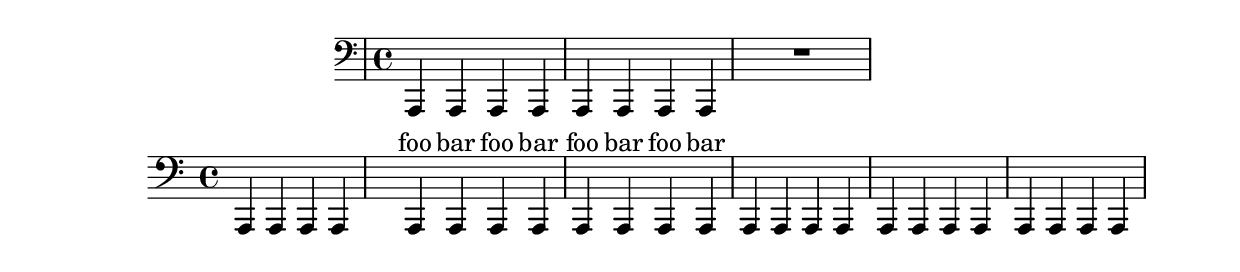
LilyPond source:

\version "2.19.15"
someMusic = \relative c, {
  \clef bass
  a4 a a a
  <<
    \new Staff \with {alignAboveContext="realBass" }
      \new Voice = "tempBassVoice" {
        \clef bass
        a4 a a a |
        a a a a 
        R1
    }
    \new Lyrics \with { alignAboveContext="realBass" } \lyricsto "tempBassVoice" {
      \lyricmode {
        foo bar foo bar foo bar foo
%%%%%%% COMMENT THE LINE BELOW IN AND OUT TO SEE PROBLEM
        bar
  }}
  \relative c, {
     a4 a a a
     a a a a
     a a a a 
  } >>
  a a a a 
  a a a a
}

\score {
    \new Staff = "realBass" 
      \new Voice = "someMusic" {
        \someMusic
      } 
}
